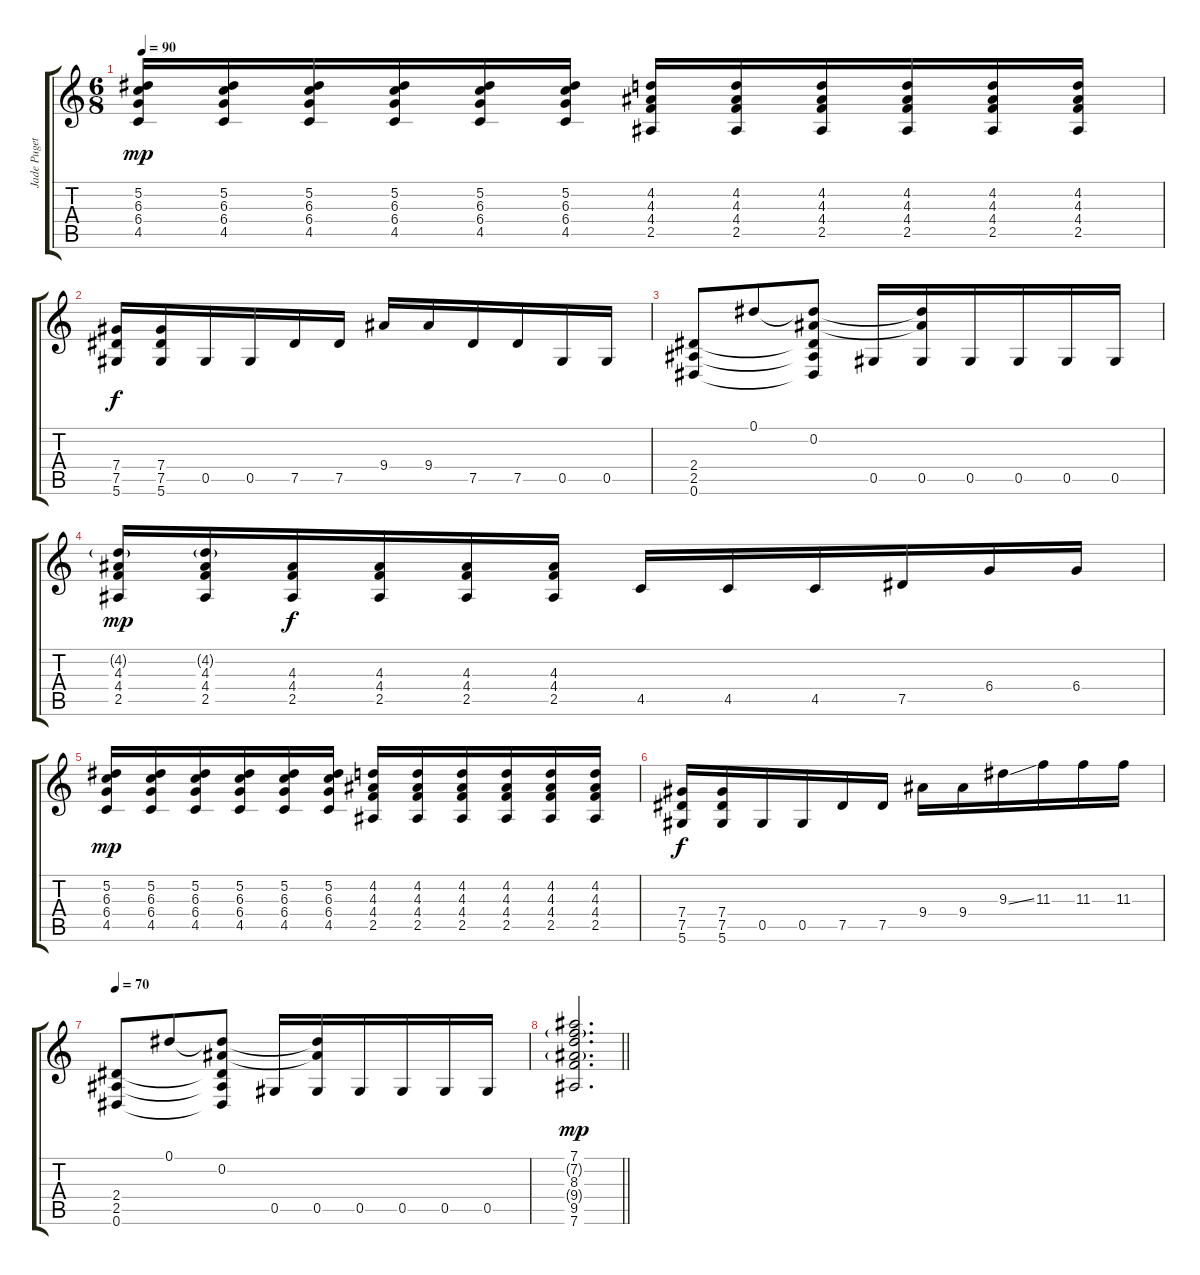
\track ("Jade Puget" "Jade Puget") {instrument overdrivenguitar}
\staff {score tabs}
\tuning (Eb4 Bb3 Gb3 Db3 Ab2 Eb2) {hide}
\ts (6 8)
\tempo 90
\clef g2
\ks c
(5.2 6.3 6.4 4.5).16{dy mp} (5.2 6.3 6.4 4.5).16 (5.2 6.3 6.4 4.5).16 (5.2 6.3 6.4 4.5).16 (5.2 6.3 6.4 4.5).16 (5.2 6.3 6.4 4.5).16 (4.2 4.3 4.4 2.5).16 (4.2 4.3 4.4 2.5).16 (4.2 4.3 4.4 2.5).16 (4.2 4.3 4.4 2.5).16 (4.2 4.3 4.4 2.5).16 (4.2 4.3 4.4 2.5).16 |
(7.4 7.5 5.6).16{dy f} (7.4 7.5 5.6).16 0.5.16 0.5.16 7.5.16 7.5.16 9.4.16 9.4.16 7.5.16 7.5.16 0.5.16 0.5.16 |
(2.4 2.5 0.6).8 0.1.8 (0.1{t} 0.2 2.4{t} 2.5{t} 0.6{t}).8 0.5.16 (0.1{t} 0.2{t} 0.5).16 0.5.16 0.5.16 0.5.16 0.5.16 |
(4.2{g} 4.3 4.4 2.5).16{dy mp} (4.2{g} 4.3 4.4 2.5).16 (4.3 4.4 2.5).16{dy f} (4.3 4.4 2.5).16 (4.3 4.4 2.5).16 (4.3 4.4 2.5).16 4.5.16 4.5.16 4.5.16 7.5.16 6.4.16 6.4.16 |
(5.2 6.3 6.4 4.5).16{dy mp} (5.2 6.3 6.4 4.5).16 (5.2 6.3 6.4 4.5).16 (5.2 6.3 6.4 4.5).16 (5.2 6.3 6.4 4.5).16 (5.2 6.3 6.4 4.5).16 (4.2 4.3 4.4 2.5).16 (4.2 4.3 4.4 2.5).16 (4.2 4.3 4.4 2.5).16 (4.2 4.3 4.4 2.5).16 (4.2 4.3 4.4 2.5).16 (4.2 4.3 4.4 2.5).16 |
(7.4 7.5 5.6).16{dy f} (7.4 7.5 5.6).16 0.5.16 0.5.16 7.5.16 7.5.16 9.4.16 9.4.16 9.3{ss}.16 11.3.16 11.3.16 11.3.16 |
\tempo 70
(2.4 2.5 0.6).8 0.1.8 (0.1{t} 0.2 2.4{t} 2.5{t} 0.6{t}).8 0.5.16 (0.1{t} 0.2{t} 0.5).16 0.5.16 0.5.16 0.5.16 0.5.16 |
\barLineRight lightlight
(7.1 7.2{g} 8.3 9.4{g} 9.5 7.6).2{d dy mp}
